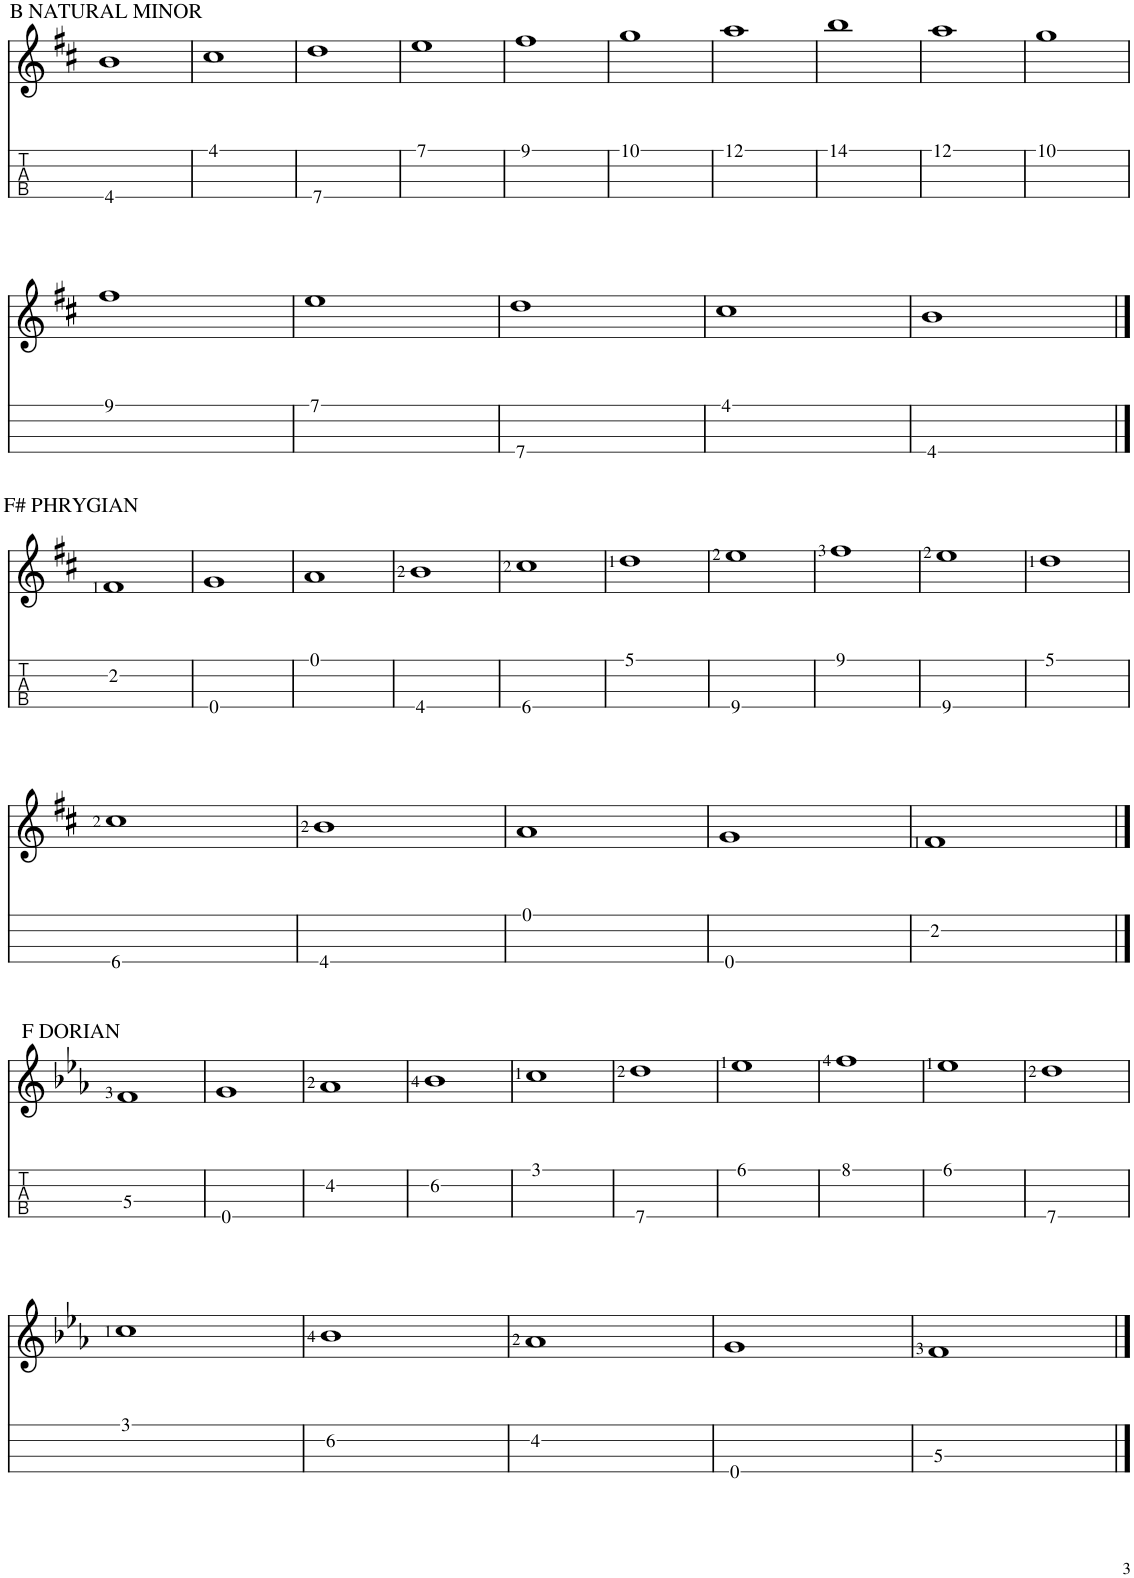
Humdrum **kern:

**kern	**kern
*part2	*part1
*staff2	*staff1
*I"Ukulele (Tablature)	*I"Ukulele
!!LO:PB:g=z
*stria4	*
*	*clefG2
*k[f#c#]	*k[f#c#]
*M4/4	*M4/4
=1	=1
!	!LO:TX:a:t=B NATURAL MINOR
1b	1b
=2	=2
1cc#	1cc#
=3	=3
1dd	1dd
=4	=4
1ee	1ee
=5	=5
1ff#	1ff#
=6	=6
1gg	1gg
=7	=7
1aa	1aa
=8	=8
1bb	1bb
=9	=9
1aa	1aa
=10	=10
1gg	1gg
!!LO:LB:g=z
=11	=11
1ff#	1ff#
=12	=12
1ee	1ee
=13	=13
1dd	1dd
=14	=14
1cc#	1cc#
=15	=15
1b	1b
!!LO:LB:g=z
==1	==1
*stria4	*
!	!LO:TX:a:t=F# PHRYGIAN
1f#	1f#
=2	=2
1g	1g
=3	=3
1a	1a
=4	=4
1b	1b
=5	=5
1cc#	1cc#
=6	=6
1dd	1dd
=7	=7
1ee	1ee
=8	=8
1ff#	1ff#
=9	=9
1ee	1ee
=10	=10
1dd	1dd
!!LO:LB:g=z
=11	=11
1cc#	1cc#
=12	=12
1b	1b
=13	=13
1a	1a
=14	=14
1g	1g
=15	=15
1f#	1f#
!!LO:LB:g=z
==1	==1
*stria4	*
*k[b-e-a-]	*k[b-e-a-]
!	!LO:TX:a:t=F DORIAN
1f	1f
=2	=2
1g	1g
=3	=3
1a-	1a-
=4	=4
1b-	1b-
=5	=5
1cc	1cc
=6	=6
1dd	1dd
=7	=7
1ee-	1ee-
=8	=8
1ff	1ff
=9	=9
1ee-	1ee-
=10	=10
1dd	1dd
!!LO:LB:g=z
=11	=11
1cc	1cc
=12	=12
1b-	1b-
=13	=13
1a-	1a-
=14	=14
1g	1g
=15	=15
1f	1f
==	==
*-	*-
